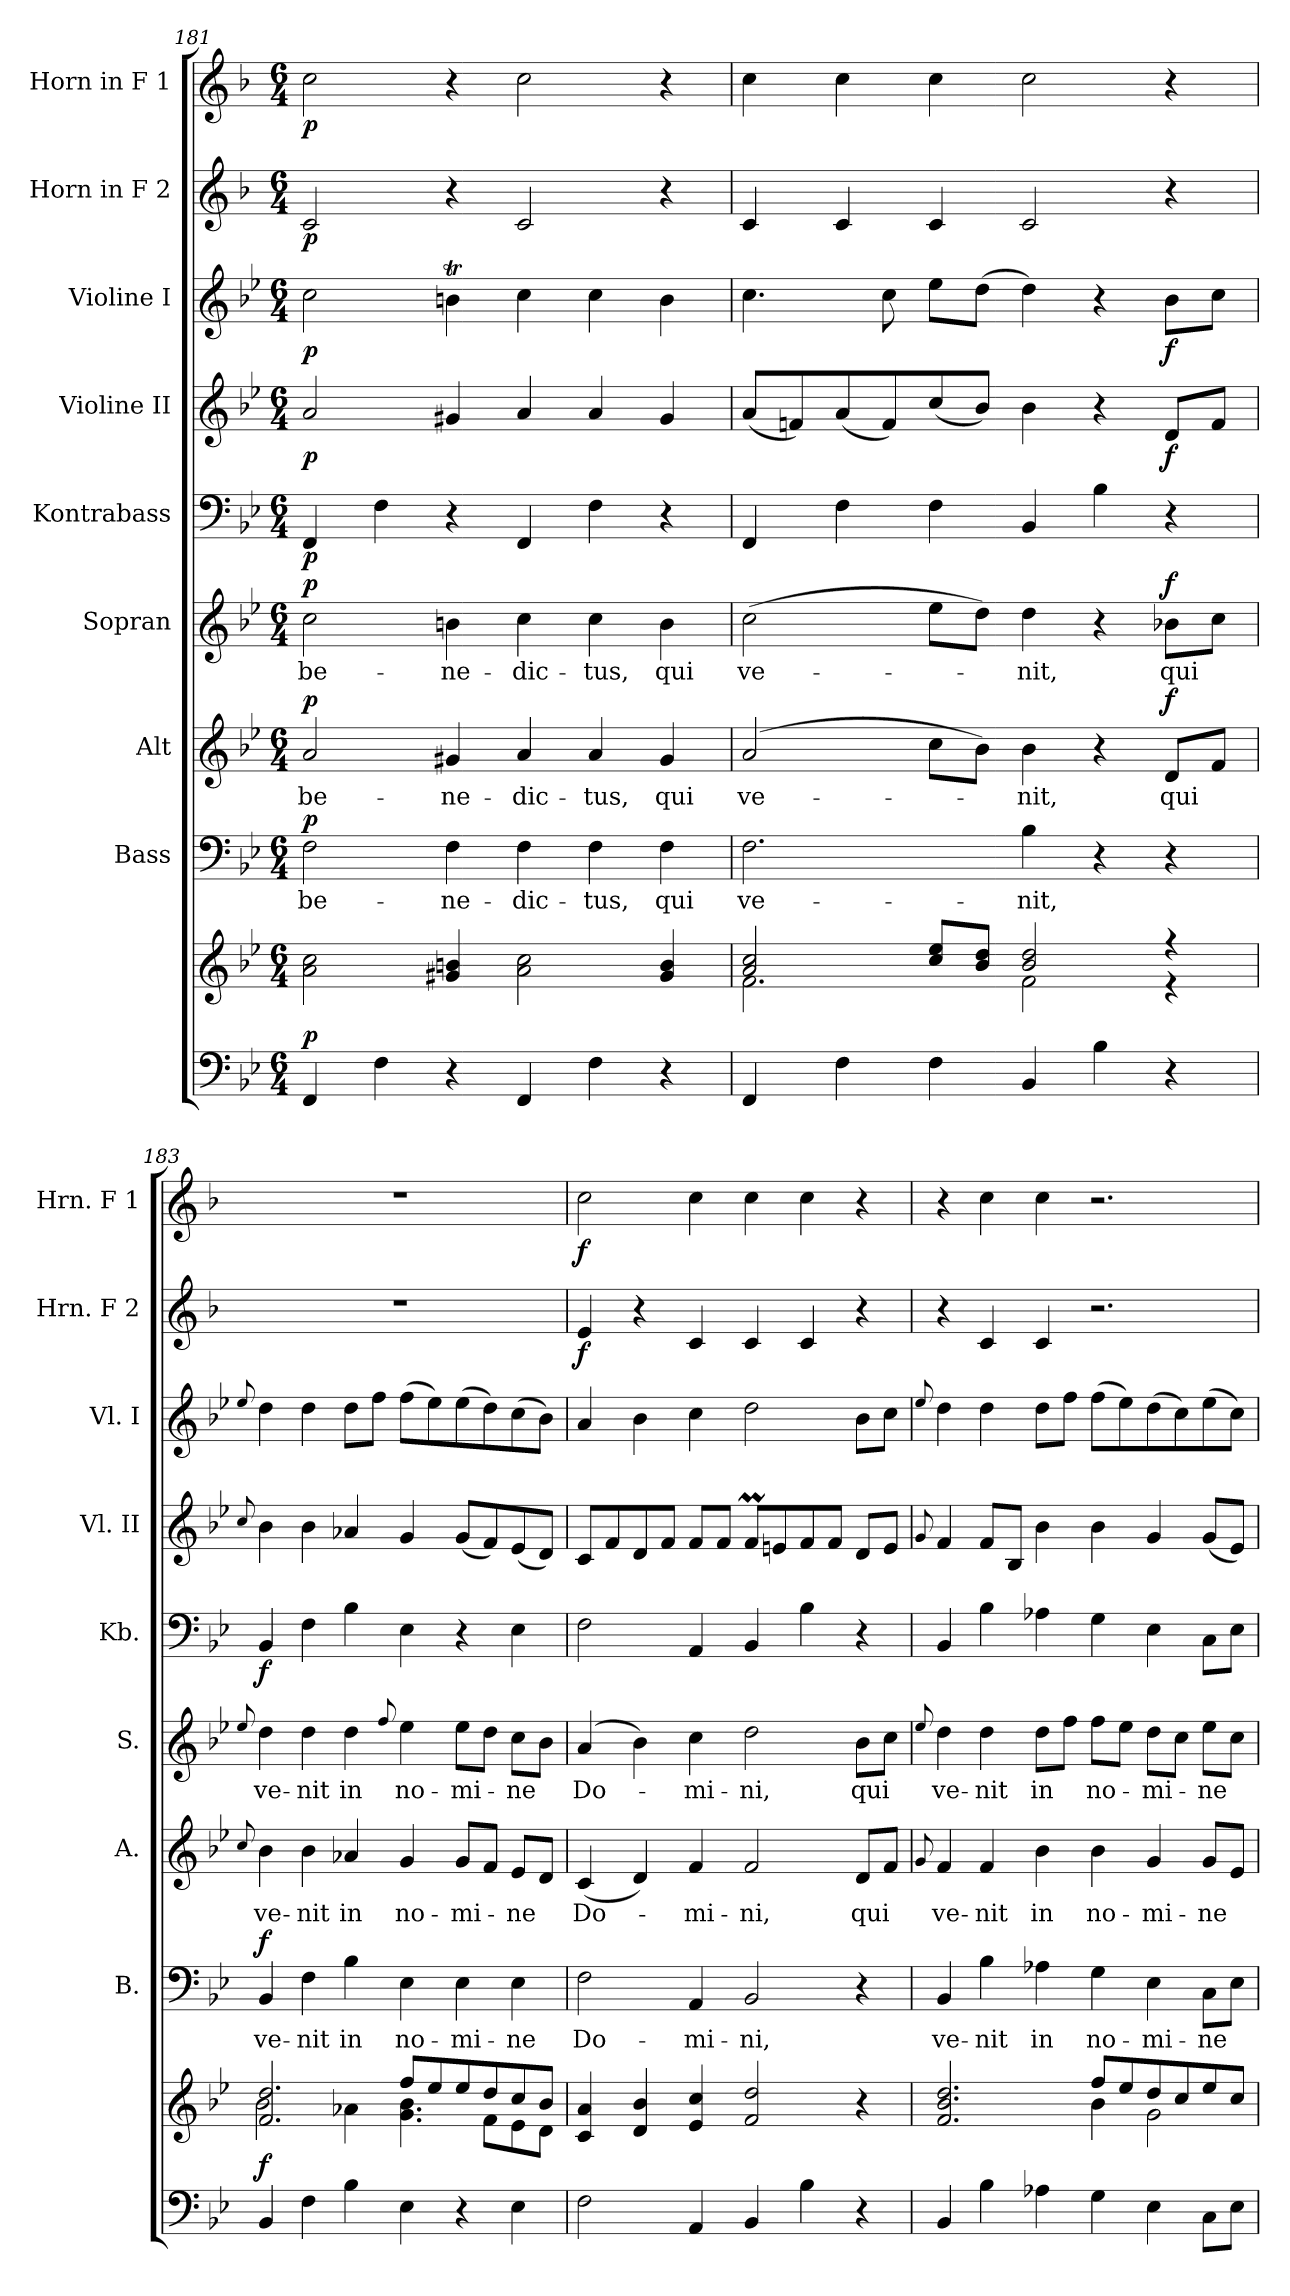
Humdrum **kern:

**kern	**kern	**dynam	**kern	**text	**dynam	**kern	**text	**dynam	**kern	**text	**dynam	**kern	**dynam	**kern	**dynam	**kern	**dynam	**kern	**dynam	**kern	**dynam
*part9	*part9	*part9	*part8	*part8	*part8	*part7	*part7	*part7	*part6	*part6	*part6	*part5	*part5	*part4	*part4	*part3	*part3	*part2	*part2	*part1	*part1
*staff10	*staff9	*staff9/10	*staff8	*staff8	*staff8	*staff7	*staff7	*staff7	*staff6	*staff6	*staff6	*staff5	*staff5	*staff4	*staff4	*staff3	*staff3	*staff2	*staff2	*staff1	*staff1
*	*	*	*I"Bass	*	*	*I"Alt	*	*	*I"Sopran	*	*	*I"Kontrabass	*	*I"Violine II	*	*I"Violine I	*	*I"Horn in F 2	*	*I"Horn in F 1	*
*	*	*	*I'B.	*	*	*I'A.	*	*	*I'S.	*	*	*I'Kb.	*	*I'Vl. II	*	*I'Vl. I	*	*I'Hrn. F 2	*	*I'Hrn. F 1	*
*clefF4	*clefG2	*	*clefF4	*	*	*clefG2	*	*	*clefG2	*	*	*clefF4	*	*clefG2	*	*clefG2	*	*clefG2	*	*clefG2	*
*	*	*	*	*	*	*	*	*	*	*	*	*ITrd7c12	*	*	*	*	*	*ITrd4c7	*	*ITrd4c7	*
*k[b-e-]	*k[b-e-]	*	*k[b-e-]	*	*	*k[b-e-]	*	*	*k[b-e-]	*	*	*k[b-e-]	*	*k[b-e-]	*	*k[b-e-]	*	*k[b-e-]	*	*k[b-e-]	*
*B-:	*B-:	*	*B-:	*	*	*B-:	*	*	*B-:	*	*	*B-:	*	*B-:	*	*B-:	*	*B-:	*	*B-:	*
*M6/4	*M6/4	*	*M6/4	*	*	*M6/4	*	*	*M6/4	*	*	*M6/4	*	*M6/4	*	*M6/4	*	*M6/4	*	*M6/4	*
=181	=181	=181	=181	=181	=181	=181	=181	=181	=181	=181	=181	=181	=181	=181	=181	=181	=181	=181	=181	=181	=181
!	!	!LO:DY:a=2	!	!LO:LY:b	!LO:DY:a	!	!LO:LY:b	!LO:DY:a	!	!LO:LY:b	!LO:DY:a	!	!LO:DY:b	!	!LO:DY:b	!	!LO:DY:b	!	!LO:DY:b	!	!LO:DY:b
4FF/	2a\ 2cc\	p	2F\	be-	p	2a/	be-	p	2cc\	be-	p	4FFF/	p	2a/	p	2cc\	p	2F/	p	2f\	p
4F\	.	.	.	.	.	.	.	.	.	.	.	4FF\	.	.	.	.	.	.	.	.	.
!	!	!	!	!LO:LY:b	!	!	!LO:LY:b	!	!	!LO:LY:b	!	!	!	!	!	!	!	!	!	!	!
4r	4g#X/ 4bn/	.	4F\	-ne-	.	4g#X/	-ne-	.	4bn\	-ne-	.	4r	.	4g#X/	.	4bnt\	.	4r	.	4r	.
!	!	!	!	!LO:LY:b	!	!	!LO:LY:b	!	!	!LO:LY:b	!	!	!	!	!	!	!	!	!	!	!
4FF/	2a\ 2cc\	.	4F\	-dic-	.	4a/	-dic-	.	4cc\	-dic-	.	4FFF/	.	4a/	.	4cc\	.	2F/	.	2f\	.
!	!	!	!	!LO:LY:b	!	!	!LO:LY:b	!	!	!LO:LY:b	!	!	!	!	!	!	!	!	!	!	!
4F\	.	.	4F\	-tus,	.	4a/	-tus,	.	4cc\	-tus,	.	4FF\	.	4a/	.	4cc\	.	.	.	.	.
!	!	!	!	!LO:LY:b	!	!	!LO:LY:b	!	!	!LO:LY:b	!	!	!	!	!	!	!	!	!	!	!
4r	4g#/ 4b/	.	4F\	qui	.	4g#/	qui	.	4b\	qui	.	4r	.	4g#/	.	4b\	.	4r	.	4r	.
=182	=182	=182	=182	=182	=182	=182	=182	=182	=182	=182	=182	=182	=182	=182	=182	=182	=182	=182	=182	=182	=182
*	*^	*	*	*	*	*	*	*	*	*	*	*	*	*	*	*	*	*	*	*	*
!	!	!	!	!	!LO:LY:b	!	!	!LO:LY:b	!	!	!LO:LY:b	!	!	!	!	!	!	!	!	!	!	!
4FF/	2a/ 2cc/	2.f\	.	2.F\	ve-	.	(2a/	ve-	.	(>2cc\	ve-	.	4FFF/	.	(<8a/L	.	4.cc\	.	4F/	.	4f\	.
.	.	.	.	.	.	.	.	.	.	.	.	.	.	.	8fn/)	.	.	.	.	.	.	.
4F\	.	.	.	.	.	.	.	.	.	.	.	.	4FF\	.	(<8a/	.	.	.	4F/	.	4f\	.
.	.	.	.	.	.	.	.	.	.	.	.	.	.	.	8f/)	.	8cc\	.	.	.	.	.
4F\	8cc/ 8ee-/L	.	.	.	.	.	8cc\L	.	.	8ee-\L	.	.	4FF\	.	(<8cc/	.	8ee-\L	.	4F/	.	4f\	.
.	8b-/ 8dd/J	.	.	.	.	.	8b-\J)	.	.	8dd\J)	.	.	.	.	8b-/J)	.	(>8dd\J	.	.	.	.	.
!	!	!	!	!	!LO:LY:b	!	!	!LO:LY:b	!	!	!LO:LY:b	!	!	!	!	!	!	!	!	!	!	!
4BB-/	2b-/ 2dd/	2f\	.	4B-\	-nit,	.	4b-\	-nit,	.	4dd\	-nit,	.	4BBB-/	.	4b-\	.	4dd\)	.	2F/	.	2f\	.
4B-\	.	.	.	4r	.	.	4r	.	.	4r	.	.	4BB-\	.	4r	.	4r	.	.	.	.	.
!	!	!	!	!	!	!	!	!LO:LY:b	!LO:DY:a	!	!LO:LY:b	!LO:DY:a	!	!	!	!LO:DY:b	!	!LO:DY:b	!	!	!	!
4r	4r	4r	.	4r	.	.	8d/L	qui	f	8b-X\L	qui	f	4r	.	8d/L	f	8b-\L	f	4r	.	4r	.
.	.	.	.	.	.	.	8f/J	.	.	8cc\J	.	.	.	.	8f/J	.	8cc\J	.	.	.	.	.
!!LO:PB:g=z
=183	=183	=183	=183	=183	=183	=183	=183	=183	=183	=183	=183	=183	=183	=183	=183	=183	=183	=183	=183	=183	=183	=183
.	.	.	.	.	.	.	8qqcc/	.	.	8qqee-/	.	.	.	.	8qqcc/	.	8qqee-/	.	.	.	.	.
!	!	!	!LO:DY:a=2	!	!LO:LY:b	!LO:DY:a	!	!LO:LY:b	!	!	!LO:LY:b	!	!	!LO:DY:b	!	!	!	!	!	!	!	!
4BB-/	2.f/ 2.dd/	2b-\	f	4BB-/	ve-	f	4b-\	ve-	.	4dd\	ve-	.	4BBB-/	f	4b-\	.	4dd\	.	1.r	.	1.r	.
!	!	!	!	!	!LO:LY:b	!	!	!LO:LY:b	!	!	!LO:LY:b	!	!	!	!	!	!	!	!	!	!	!
4F\	.	.	.	4F\	-nit	.	4b-\	-nit	.	4dd\	-nit	.	4FF\	.	4b-\	.	4dd\	.	.	.	.	.
!	!	!	!	!	!LO:LY:b	!	!	!LO:LY:b	!	!	!LO:LY:b	!	!	!	!	!	!	!	!	!	!	!
4B-\	.	4a-X\	.	4B-\	in	.	4a-X/	in	.	4dd\	in	.	4BB-\	.	4a-X/	.	8dd\L	.	.	.	.	.
.	.	.	.	.	.	.	.	.	.	.	.	.	.	.	.	.	8ff\J	.	.	.	.	.
.	.	.	.	.	.	.	.	.	.	8qqff/	.	.	.	.	.	.	.	.	.	.	.	.
!	!	!	!	!	!LO:LY:b	!	!	!LO:LY:b	!	!	!LO:LY:b	!	!	!	!	!	!	!	!	!	!	!
4E-\	8ff/L	4.g\ 4.b-\	.	4E-\	no-	.	4g/	no-	.	4ee-\	no-	.	4EE-\	.	4g/	.	(>8ff\L	.	.	.	.	.
.	8ee-/	.	.	.	.	.	.	.	.	.	.	.	.	.	.	.	8ee-\)	.	.	.	.	.
!	!	!	!	!	!LO:LY:b	!	!	!LO:LY:b	!	!	!LO:LY:b	!	!	!	!	!	!	!	!	!	!	!
4r	8ee-/	.	.	4E-\	-mi-	.	8g/L	-mi-	.	8ee-\L	-mi-	.	4r	.	(<8g/L	.	(>8ee-\	.	.	.	.	.
.	8dd/	8f\L	.	.	.	.	8f/J	.	.	8dd\J	.	.	.	.	8f/)	.	8dd\)	.	.	.	.	.
!	!	!	!	!	!LO:LY:b	!	!	!LO:LY:b	!	!	!LO:LY:b	!	!	!	!	!	!	!	!	!	!	!
4E-\	8cc/	8e-\	.	4E-\	-ne	.	8e-/L	-ne	.	8cc\L	-ne	.	4EE-\	.	(<8e-/	.	(>8cc\	.	.	.	.	.
.	8b-/J	8d\J	.	.	.	.	8d/J	.	.	8b-\J	.	.	.	.	8d/J)	.	8b-\J)	.	.	.	.	.
=184	=184	=184	=184	=184	=184	=184	=184	=184	=184	=184	=184	=184	=184	=184	=184	=184	=184	=184	=184	=184	=184	=184
!	!	!	!	!	!LO:LY:b	!	!	!LO:LY:b	!	!	!LO:LY:b	!	!	!	!	!	!	!	!	!LO:DY:b	!	!LO:DY:b
*	*v	*v	*	*	*	*	*	*	*	*	*	*	*	*	*	*	*	*	*	*	*	*
2F\	4c/ 4a/	.	2F\	Do-	.	(<4c/	Do-	.	(4a/	Do-	.	2FF\	.	8c/L	.	4a/	.	4A/	f	2f\	f
.	.	.	.	.	.	.	.	.	.	.	.	.	.	8f/	.	.	.	.	.	.	.
.	4d/ 4b-/	.	.	.	.	4d/)	.	.	4b-\)	.	.	.	.	8d/	.	4b-\	.	4r	.	.	.
.	.	.	.	.	.	.	.	.	.	.	.	.	.	8f/J	.	.	.	.	.	.	.
!	!	!	!	!LO:LY:b	!	!	!LO:LY:b	!	!	!LO:LY:b	!	!	!	!	!	!	!	!	!	!	!
4AA/	4e-/ 4cc/	.	4AA/	-mi-	.	4f/	-mi-	.	4cc\	-mi-	.	4AAA/	.	8f/L	.	4cc\	.	4F/	.	4f\	.
.	.	.	.	.	.	.	.	.	.	.	.	.	.	8f/J	.	.	.	.	.	.	.
!	!	!	!	!LO:LY:b	!	!	!LO:LY:b	!	!	!LO:LY:b	!	!	!	!	!	!	!	!	!	!	!
4BB-/	2f/ 2dd/	.	2BB-/	-ni,	.	2f/	-ni,	.	2dd\	-ni,	.	4BBB-/	.	8fM/L	.	2dd\	.	4F/	.	4f\	.
.	.	.	.	.	.	.	.	.	.	.	.	.	.	8en/	.	.	.	.	.	.	.
4B-\	.	.	.	.	.	.	.	.	.	.	.	4BB-\	.	8f/	.	.	.	4F/	.	4f\	.
.	.	.	.	.	.	.	.	.	.	.	.	.	.	8f/J	.	.	.	.	.	.	.
!	!	!	!	!	!	!	!LO:LY:b	!	!	!LO:LY:b	!	!	!	!	!	!	!	!	!	!	!
4r	4r	.	4r	.	.	8d/L	qui	.	8b-\L	qui	.	4r	.	8d/L	.	8b-\L	.	4r	.	4r	.
.	.	.	.	.	.	8f/J	.	.	8cc\J	.	.	.	.	8e/J	.	8cc\J	.	.	.	.	.
=185	=185	=185	=185	=185	=185	=185	=185	=185	=185	=185	=185	=185	=185	=185	=185	=185	=185	=185	=185	=185	=185
.	.	.	.	.	.	8qqg/	.	.	8qqee-/	.	.	.	.	8qqg/	.	8qqee-/	.	.	.	.	.
*	*^	*	*	*	*	*	*	*	*	*	*	*	*	*	*	*	*	*	*	*	*
!	!	!	!	!	!LO:LY:b	!	!	!LO:LY:b	!	!	!LO:LY:b	!	!	!	!	!	!	!	!	!	!	!
4BB-/	2.f/ 2.b-/ 2.dd/	2.ryy	.	4BB-/	ve-	.	4f/	ve-	.	4dd\	ve-	.	4BBB-/	.	4f/	.	4dd\	.	4r	.	4r	.
!	!	!	!	!	!LO:LY:b	!	!	!LO:LY:b	!	!	!LO:LY:b	!	!	!	!	!	!	!	!	!	!	!
4B-\	.	.	.	4B-\	-nit	.	4f/	-nit	.	4dd\	-nit	.	4BB-\	.	8f/L	.	4dd\	.	4F/	.	4f\	.
.	.	.	.	.	.	.	.	.	.	.	.	.	.	.	8B-/J	.	.	.	.	.	.	.
!	!	!	!	!	!LO:LY:b	!	!	!LO:LY:b	!	!	!LO:LY:b	!	!	!	!	!	!	!	!	!	!	!
4A-X\	.	.	.	4A-X\	in	.	4b-\	in	.	8dd\L	in	.	4AA-X\	.	4b-\	.	8dd\L	.	4F/	.	4f\	.
.	.	.	.	.	.	.	.	.	.	8ff\J	.	.	.	.	.	.	8ff\J	.	.	.	.	.
!	!	!	!	!	!LO:LY:b	!	!	!LO:LY:b	!	!	!LO:LY:b	!	!	!	!	!	!	!	!	!	!	!
4G\	8ff/L	4b-\	.	4G\	no-	.	4b-\	no-	.	8ff\L	no-	.	4GG\	.	4b-\	.	(>8ff\L	.	2.r	.	2.r	.
.	8ee-/	.	.	.	.	.	.	.	.	8ee-\J	.	.	.	.	.	.	8ee-\)	.	.	.	.	.
!	!	!	!	!	!LO:LY:b	!	!	!LO:LY:b	!	!	!LO:LY:b	!	!	!	!	!	!	!	!	!	!	!
4E-\	8dd/	2g\	.	4E-\	-mi-	.	4g/	-mi-	.	8dd\L	-mi-	.	4EE-\	.	4g/	.	(>8dd\	.	.	.	.	.
.	8cc/	.	.	.	.	.	.	.	.	8cc\J	.	.	.	.	.	.	8cc\)	.	.	.	.	.
!	!	!	!	!	!LO:LY:b	!	!	!LO:LY:b	!	!	!LO:LY:b	!	!	!	!	!	!	!	!	!	!	!
8C\L	8ee-/	.	.	8C\L	-ne	.	8g/L	-ne	.	8ee-\L	-ne	.	8CC\L	.	(<8g/L	.	(>8ee-\	.	.	.	.	.
8E-\J	8cc/J	.	.	8E-\J	.	.	8e-/J	.	.	8cc\J	.	.	8EE-\J	.	8e-/J)	.	8cc\J)	.	.	.	.	.
*	*v	*v	*	*	*	*	*	*	*	*	*	*	*	*	*	*	*	*	*	*	*	*
=	=	=	=	=	=	=	=	=	=	=	=	=	=	=	=	=	=	=	=	=	=
*-	*-	*-	*-	*-	*-	*-	*-	*-	*-	*-	*-	*-	*-	*-	*-	*-	*-	*-	*-	*-	*-
